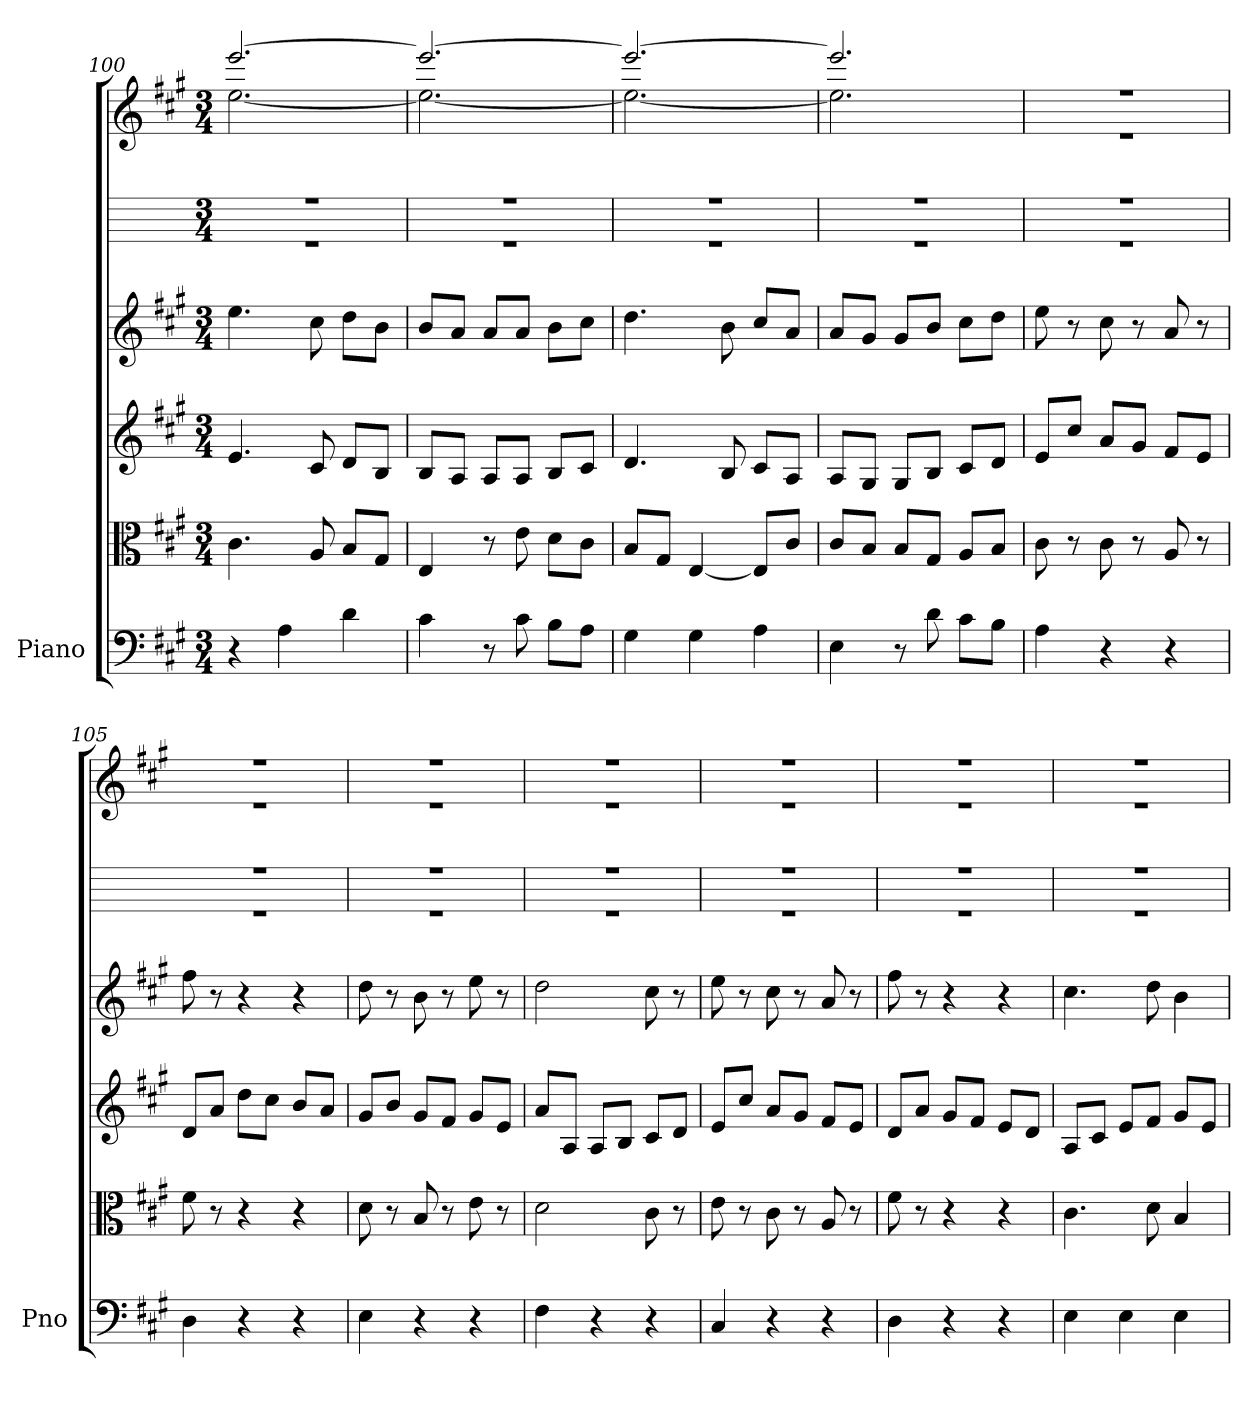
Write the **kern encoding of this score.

**kern	**kern	**kern	**kern	**kern	**kern
*part1	*part1	*part1	*part1	*part1	*part1
*staff6	*staff5	*staff4	*staff3	*staff2	*staff1
*I"Piano	*	*	*	*	*
*I'Pno	*	*	*	*	*
*clefF4	*clefC3	*	*	*	*
*k[f#c#g#]	*k[f#c#g#]	*k[f#c#g#]	*k[f#c#g#]	*k[]	*k[f#c#g#]
*A:	*A:	*A:	*A:	*C:	*A:
*M3/4	*M3/4	*M3/4	*M3/4	*M3/4	*M3/4
=100	=100	=100	=100	=100	=100
*	*	*	*	*^	*^
4r	4.c#\	4.e/	4.ee\	2.r	2.r	[2.eee/	[2.ee\
4A\	.	.	.	.	.	.	.
.	8A/	8c#/	8cc#\	.	.	.	.
4d\	8B/L	8d/L	8dd\L	.	.	.	.
.	8G#/J	8B/J	8b\J	.	.	.	.
=101	=101	=101	=101	=101	=101	=101	=101
4c#\	4E/	8B/L	8b/L	2.r	2.r	2.eee/_	2.ee\_
.	.	8A/J	8a/J	.	.	.	.
8r	8r	8A/L	8a/L	.	.	.	.
8c#\	8e\	8A/J	8a/J	.	.	.	.
8B\L	8d\L	8B/L	8b\L	.	.	.	.
8A\J	8c#\J	8c#/J	8cc#\J	.	.	.	.
!!LO:PB:g=z	!!
=102	=102	=102	=102	=102	=102	=102	=102
4G#\	8B/L	4.d/	4.dd\	2.r	2.r	2.eee/_	2.ee\_
.	8G#/J	.	.	.	.	.	.
4G#\	[4E/	.	.	.	.	.	.
.	.	8B/	8b\	.	.	.	.
4A\	8E/L]	8c#/L	8cc#/L	.	.	.	.
.	8c#/J	8A/J	8a/J	.	.	.	.
!!LO:PB:g=z	!!
=103	=103	=103	=103	=103	=103	=103	=103
4E\	8c#/L	8A/L	8a/L	2.r	2.r	2.eee/]	2.ee\]
.	8B/J	8G#/J	8g#/J	.	.	.	.
8r	8B/L	8G#/L	8g#/L	.	.	.	.
8d\	8G#/J	8B/J	8b/J	.	.	.	.
8c#\L	8A/L	8c#/L	8cc#\L	.	.	.	.
8B\J	8B/J	8d/J	8dd\J	.	.	.	.
=104	=104	=104	=104	=104	=104	=104	=104
4A\	8c#\	8e/L	8ee\	2.r	2.r	2.r	2.r
.	8r	8cc#/J	8r	.	.	.	.
4r	8c#\	8a/L	8cc#\	.	.	.	.
.	8r	8g#/J	8r	.	.	.	.
4r	8A/	8f#/L	8a/	.	.	.	.
.	8r	8e/J	8r	.	.	.	.
=105	=105	=105	=105	=105	=105	=105	=105
4D\	8f#\	8d/L	8ff#\	2.r	2.r	2.r	2.r
.	8r	8a/J	8r	.	.	.	.
4r	4r	8dd\L	4r	.	.	.	.
.	.	8cc#\J	.	.	.	.	.
4r	4r	8b/L	4r	.	.	.	.
.	.	8a/J	.	.	.	.	.
=106	=106	=106	=106	=106	=106	=106	=106
4E\	8d\	8g#/L	8dd\	2.r	2.r	2.r	2.r
.	8r	8b/J	8r	.	.	.	.
4r	8B/	8g#/L	8b\	.	.	.	.
.	8r	8f#/J	8r	.	.	.	.
4r	8e\	8g#/L	8ee\	.	.	.	.
.	8r	8e/J	8r	.	.	.	.
=107	=107	=107	=107	=107	=107	=107	=107
4F#\	2d\	8a/L	2dd\	2.r	2.r	2.r	2.r
.	.	8A/J	.	.	.	.	.
4r	.	8A/L	.	.	.	.	.
.	.	8B/J	.	.	.	.	.
4r	8c#\	8c#/L	8cc#\	.	.	.	.
.	8r	8d/J	8r	.	.	.	.
!!LO:PB:g=z	!!
=108	=108	=108	=108	=108	=108	=108	=108
4C#/	8e\	8e/L	8ee\	2.r	2.r	2.r	2.r
.	8r	8cc#/J	8r	.	.	.	.
4r	8c#\	8a/L	8cc#\	.	.	.	.
.	8r	8g#/J	8r	.	.	.	.
4r	8A/	8f#/L	8a/	.	.	.	.
.	8r	8e/J	8r	.	.	.	.
!!LO:PB:g=z	!!
=109	=109	=109	=109	=109	=109	=109	=109
4D\	8f#\	8d/L	8ff#\	2.r	2.r	2.r	2.r
.	8r	8a/J	8r	.	.	.	.
4r	4r	8g#/L	4r	.	.	.	.
.	.	8f#/J	.	.	.	.	.
4r	4r	8e/L	4r	.	.	.	.
.	.	8d/J	.	.	.	.	.
=110	=110	=110	=110	=110	=110	=110	=110
4E\	4.c#\	8A/L	4.cc#\	2.r	2.r	2.r	2.r
.	.	8c#/J	.	.	.	.	.
4E\	.	8e/L	.	.	.	.	.
.	8d\	8f#/J	8dd\	.	.	.	.
4E\	4B/	8g#/L	4b\	.	.	.	.
.	.	8e/J	.	.	.	.	.
*	*	*	*	*v	*v	*	*
*	*	*	*	*	*v	*v
=	=	=	=	=	=
*-	*-	*-	*-	*-	*-
